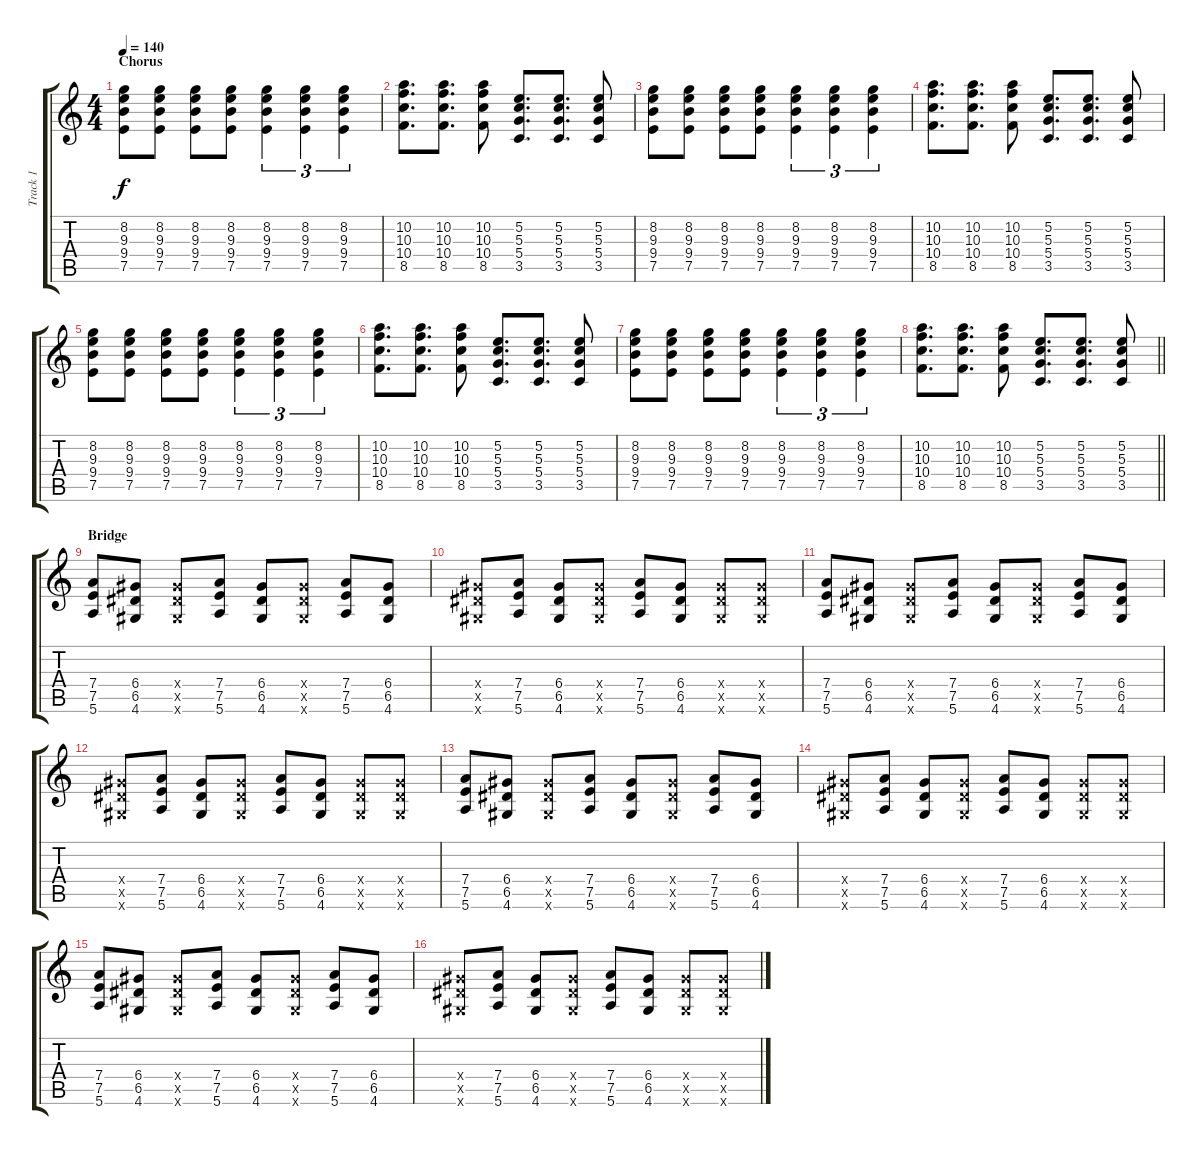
\track ("Track 1" "Track 1") {instrument overdrivenguitar}
\staff {score tabs}
\tuning (E4 B3 G3 D3 A2 E2) {hide}
\ts (4 4)
\section ("" "Chorus")
\tempo 140
\clef g2
\ks c
(8.2 9.3 9.4 7.5).8{dy f} (8.2 9.3 9.4 7.5).8 (8.2 9.3 9.4 7.5).8 (8.2 9.3 9.4 7.5).8 (8.2 9.3 9.4 7.5).4{tu (3 2)} (8.2 9.3 9.4 7.5).4{tu (3 2)} (8.2 9.3 9.4 7.5).4{tu (3 2)} |
(10.2 10.3 10.4 8.5).8{d} (10.2 10.3 10.4 8.5).8{d} (10.2 10.3 10.4 8.5).8 (5.2 5.3 5.4 3.5).8{d} (5.2 5.3 5.4 3.5).8{d} (5.2 5.3 5.4 3.5).8 |
(8.2 9.3 9.4 7.5).8 (8.2 9.3 9.4 7.5).8 (8.2 9.3 9.4 7.5).8 (8.2 9.3 9.4 7.5).8 (8.2 9.3 9.4 7.5).4{tu (3 2)} (8.2 9.3 9.4 7.5).4{tu (3 2)} (8.2 9.3 9.4 7.5).4{tu (3 2)} |
(10.2 10.3 10.4 8.5).8{d} (10.2 10.3 10.4 8.5).8{d} (10.2 10.3 10.4 8.5).8 (5.2 5.3 5.4 3.5).8{d} (5.2 5.3 5.4 3.5).8{d} (5.2 5.3 5.4 3.5).8 |
(8.2 9.3 9.4 7.5).8 (8.2 9.3 9.4 7.5).8 (8.2 9.3 9.4 7.5).8 (8.2 9.3 9.4 7.5).8 (8.2 9.3 9.4 7.5).4{tu (3 2)} (8.2 9.3 9.4 7.5).4{tu (3 2)} (8.2 9.3 9.4 7.5).4{tu (3 2)} |
(10.2 10.3 10.4 8.5).8{d} (10.2 10.3 10.4 8.5).8{d} (10.2 10.3 10.4 8.5).8 (5.2 5.3 5.4 3.5).8{d} (5.2 5.3 5.4 3.5).8{d} (5.2 5.3 5.4 3.5).8 |
(8.2 9.3 9.4 7.5).8 (8.2 9.3 9.4 7.5).8 (8.2 9.3 9.4 7.5).8 (8.2 9.3 9.4 7.5).8 (8.2 9.3 9.4 7.5).4{tu (3 2)} (8.2 9.3 9.4 7.5).4{tu (3 2)} (8.2 9.3 9.4 7.5).4{tu (3 2)} |
\barLineRight lightlight
(10.2 10.3 10.4 8.5).8{d} (10.2 10.3 10.4 8.5).8{d} (10.2 10.3 10.4 8.5).8 (5.2 5.3 5.4 3.5).8{d} (5.2 5.3 5.4 3.5).8{d} (5.2 5.3 5.4 3.5).8 |
\section ("" "Bridge")
(7.4 7.5 5.6).8 (6.4 6.5 4.6).8 (6.4{x} 6.5{x} 4.6{x}).8 (7.4 7.5 5.6).8 (6.4 6.5 4.6).8 (6.4{x} 6.5{x} 4.6{x}).8 (7.4 7.5 5.6).8 (6.4 6.5 4.6).8 |
(6.4{x} 6.5{x} 4.6{x}).8 (7.4 7.5 5.6).8 (6.4 6.5 4.6).8 (6.4{x} 6.5{x} 4.6{x}).8 (7.4 7.5 5.6).8 (6.4 6.5 4.6).8 (6.4{x} 6.5{x} 4.6{x}).8 (6.4{x} 6.5{x} 4.6{x}).8 |
(7.4 7.5 5.6).8 (6.4 6.5 4.6).8 (6.4{x} 6.5{x} 4.6{x}).8 (7.4 7.5 5.6).8 (6.4 6.5 4.6).8 (6.4{x} 6.5{x} 4.6{x}).8 (7.4 7.5 5.6).8 (6.4 6.5 4.6).8 |
(6.4{x} 6.5{x} 4.6{x}).8 (7.4 7.5 5.6).8 (6.4 6.5 4.6).8 (6.4{x} 6.5{x} 4.6{x}).8 (7.4 7.5 5.6).8 (6.4 6.5 4.6).8 (6.4{x} 6.5{x} 4.6{x}).8 (6.4{x} 6.5{x} 4.6{x}).8 |
(7.4 7.5 5.6).8 (6.4 6.5 4.6).8 (6.4{x} 6.5{x} 4.6{x}).8 (7.4 7.5 5.6).8 (6.4 6.5 4.6).8 (6.4{x} 6.5{x} 4.6{x}).8 (7.4 7.5 5.6).8 (6.4 6.5 4.6).8 |
(6.4{x} 6.5{x} 4.6{x}).8 (7.4 7.5 5.6).8 (6.4 6.5 4.6).8 (6.4{x} 6.5{x} 4.6{x}).8 (7.4 7.5 5.6).8 (6.4 6.5 4.6).8 (6.4{x} 6.5{x} 4.6{x}).8 (6.4{x} 6.5{x} 4.6{x}).8 |
(7.4 7.5 5.6).8 (6.4 6.5 4.6).8 (6.4{x} 6.5{x} 4.6{x}).8 (7.4 7.5 5.6).8 (6.4 6.5 4.6).8 (6.4{x} 6.5{x} 4.6{x}).8 (7.4 7.5 5.6).8 (6.4 6.5 4.6).8 |
(6.4{x} 6.5{x} 4.6{x}).8 (7.4 7.5 5.6).8 (6.4 6.5 4.6).8 (6.4{x} 6.5{x} 4.6{x}).8 (7.4 7.5 5.6).8 (6.4 6.5 4.6).8 (6.4{x} 6.5{x} 4.6{x}).8 (6.4{x} 6.5{x} 4.6{x}).8
